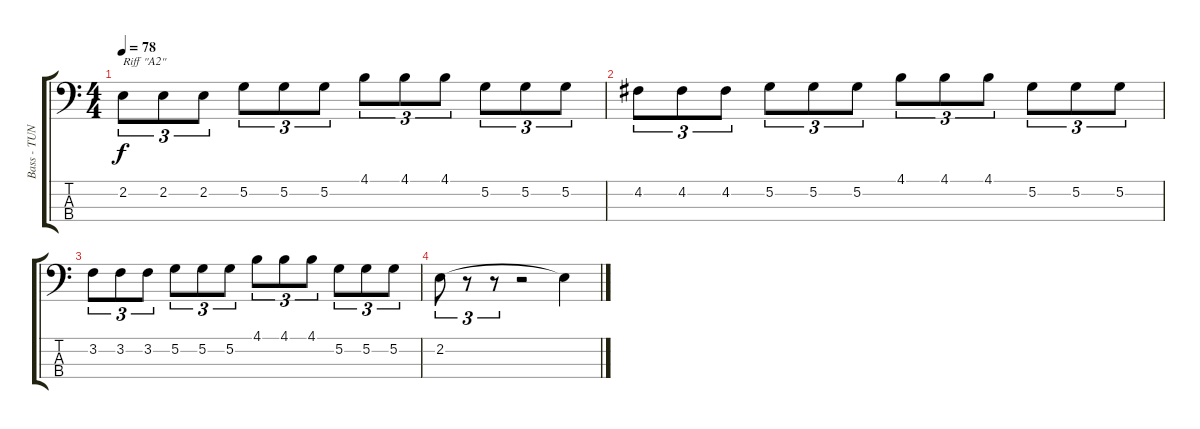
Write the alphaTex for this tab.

\track ("Bass - TUNING C#" "Bass - TUN") {instrument electricbassfinger}
\staff {score tabs}
\tuning (G2 D2 A1 E1) {hide}
\ts (4 4)
\tempo 78
\clef f4
\ks c
2.2.8{tu (3 2) txt "Riff \"A2\"" dy f} 2.2.8{tu (3 2)} 2.2.8{tu (3 2)} 5.2.8{tu (3 2)} 5.2.8{tu (3 2)} 5.2.8{tu (3 2)} 4.1.8{tu (3 2)} 4.1.8{tu (3 2)} 4.1.8{tu (3 2)} 5.2.8{tu (3 2)} 5.2.8{tu (3 2)} 5.2.8{tu (3 2)} |
4.2.8{tu (3 2)} 4.2.8{tu (3 2)} 4.2.8{tu (3 2)} 5.2.8{tu (3 2)} 5.2.8{tu (3 2)} 5.2.8{tu (3 2)} 4.1.8{tu (3 2)} 4.1.8{tu (3 2)} 4.1.8{tu (3 2)} 5.2.8{tu (3 2)} 5.2.8{tu (3 2)} 5.2.8{tu (3 2)} |
3.2.8{tu (3 2)} 3.2.8{tu (3 2)} 3.2.8{tu (3 2)} 5.2.8{tu (3 2)} 5.2.8{tu (3 2)} 5.2.8{tu (3 2)} 4.1.8{tu (3 2)} 4.1.8{tu (3 2)} 4.1.8{tu (3 2)} 5.2.8{tu (3 2)} 5.2.8{tu (3 2)} 5.2.8{tu (3 2)} |
2.2.8{tu (3 2)} r.8{tu (3 2)} r.8{tu (3 2)} r.2 2.2{t}.4
